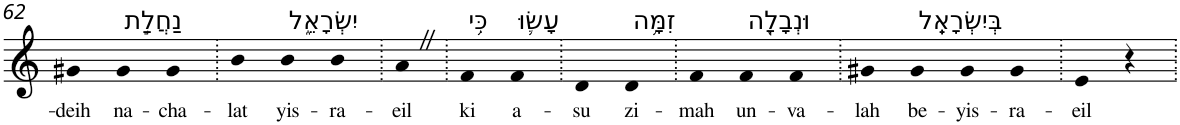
**kern	**text
*part1	*part1
*staff1	*staff1
*I"Piano	*
*I'Pno	*
!!LO:PB:g=z
*clefG2	*
*k[]	*
=62	=62
!	!LO:LY:b
4g#X	-deih
!LO:TX:a:t=נַחֲלַ֣ת	!
!	!LO:LY:b
4g#	na-
!	!LO:LY:b
4g#	-cha-
=63.	=63.
!	!LO:LY:b
4b	-lat
!LO:TX:a:t=יִשְׂרָאֵ֑ל	!
!	!LO:LY:b
4b	yis-
!	!LO:LY:b
4b	-ra-
=64.	=64.
!	!LO:LY:b
4aZ	-eil
=65.	=65.
!LO:TX:a:t=כִּ֥י	!
!	!LO:LY:b
4f	ki
!LO:TX:a:t=עָשׂ֛וּ	!
!	!LO:LY:b
4f	a-
=66.	=66.
!	!LO:LY:b
4d	-su
!LO:TX:a:t=זִמָּ֥ה	!
!	!LO:LY:b
4d	zi-
=67.	=67.
!	!LO:LY:b
4f	-mah
!LO:TX:a:t=וּנְבָלָ֖ה	!
!	!LO:LY:b
4f	un-
!	!LO:LY:b
4f	-va-
=68.	=68.
!	!LO:LY:b
4g#X	-lah
!LO:TX:a:t=בְּיִשְׂרָאֵֽל	!
!	!LO:LY:b
4g#	be-
!	!LO:LY:b
4g#	-yis-
!	!LO:LY:b
4g#	-ra-
=69.	=69.
!	!LO:LY:b
4e	-eil
4r	.
=.	=.
*-	*-
